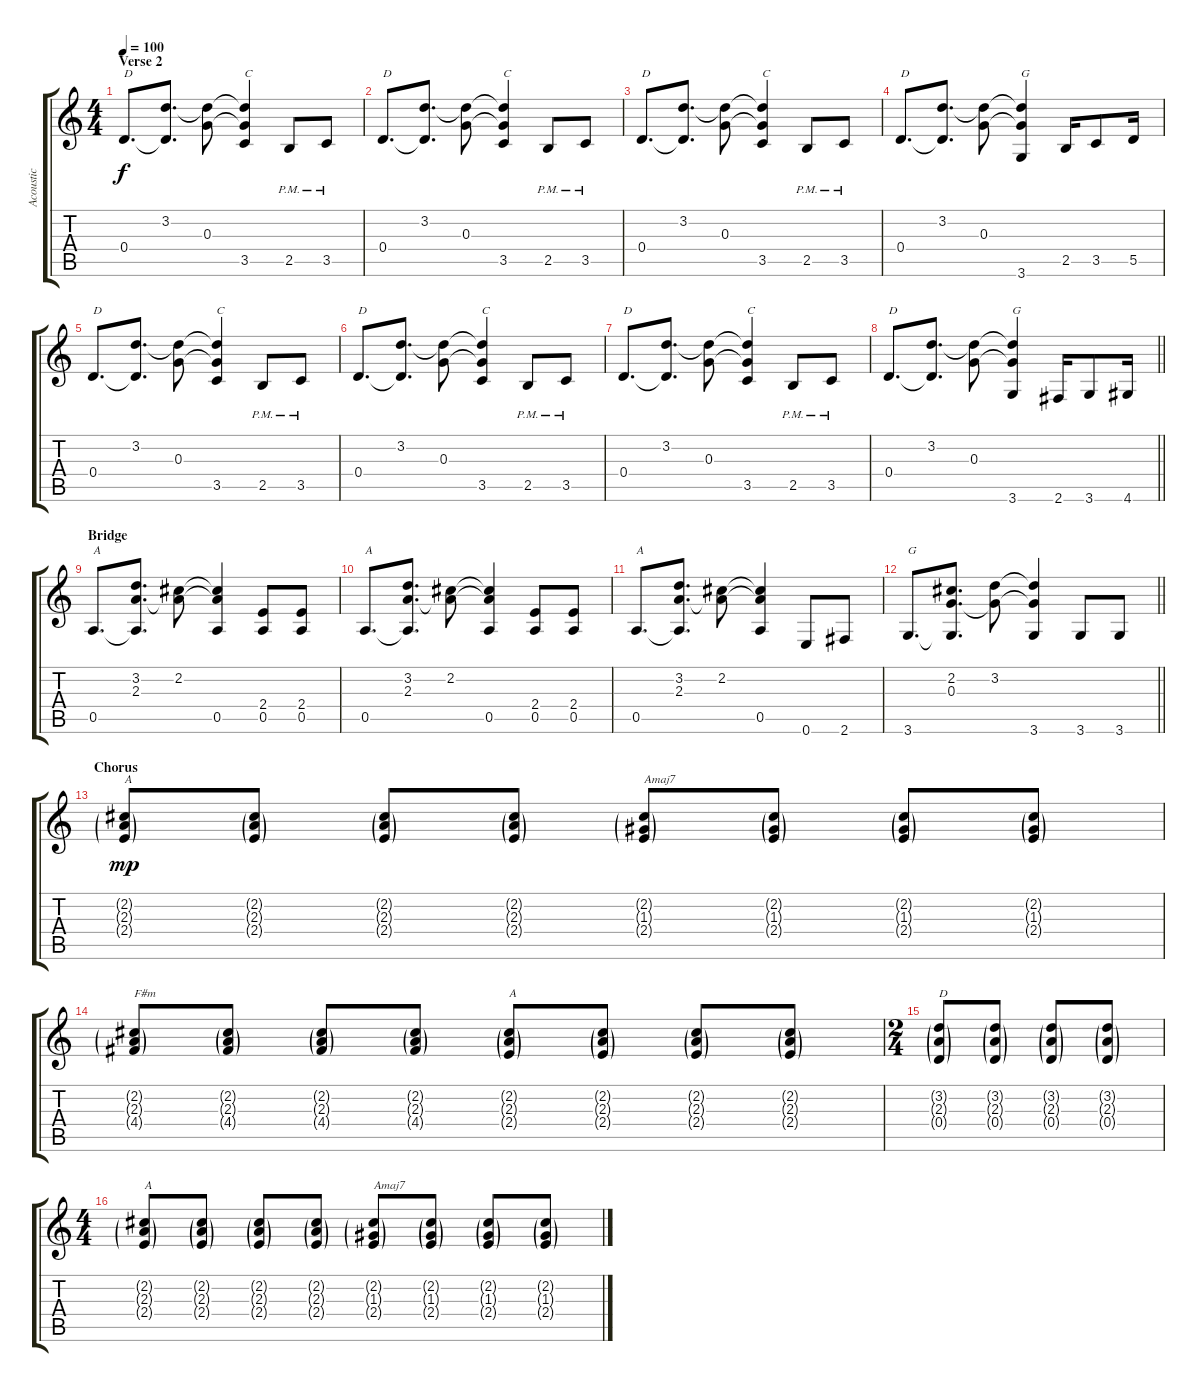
\track ("Acoustic" "Acoustic") {instrument acousticguitarsteel}
\staff {score tabs}
\tuning (E4 B3 G3 D3 A2 E2) {hide}
\ts (4 4)
\section ("" "Verse 2")
\tempo 100
\clef g2
\ks c
0.4.8{d txt "D" dy f} (3.2 0.4{t}).8{d} (3.2{t} 0.3).8 (3.2{t} 0.3{t} 3.5).4{txt "C"} 2.5{pm}.8 3.5{pm}.8 |
0.4.8{d txt "D"} (3.2 0.4{t}).8{d} (3.2{t} 0.3).8 (3.2{t} 0.3{t} 3.5).4{txt "C"} 2.5{pm}.8 3.5{pm}.8 |
0.4.8{d txt "D"} (3.2 0.4{t}).8{d} (3.2{t} 0.3).8 (3.2{t} 0.3{t} 3.5).4{txt "C"} 2.5{pm}.8 3.5{pm}.8 |
0.4.8{d txt "D"} (3.2 0.4{t}).8{d} (3.2{t} 0.3).8 (3.2{t} 0.3{t} 3.6).4{txt "G"} 2.5.16 3.5.8 5.5.16 |
0.4.8{d txt "D"} (3.2 0.4{t}).8{d} (3.2{t} 0.3).8 (3.2{t} 0.3{t} 3.5).4{txt "C"} 2.5{pm}.8 3.5{pm}.8 |
0.4.8{d txt "D"} (3.2 0.4{t}).8{d} (3.2{t} 0.3).8 (3.2{t} 0.3{t} 3.5).4{txt "C"} 2.5{pm}.8 3.5{pm}.8 |
0.4.8{d txt "D"} (3.2 0.4{t}).8{d} (3.2{t} 0.3).8 (3.2{t} 0.3{t} 3.5).4{txt "C"} 2.5{pm}.8 3.5{pm}.8 |
\barLineRight lightlight
0.4.8{d txt "D"} (3.2 0.4{t}).8{d} (3.2{t} 0.3).8 (3.2{t} 0.3{t} 3.6).4{txt "G"} 2.6.16 3.6.8 4.6.16 |
\section ("" "Bridge")
0.5.8{d txt "A"} (3.2 2.3 0.5{t}).8{d} (2.2 2.3{t}).8 (2.2{t} 2.3{t} 0.5).4 (2.4 0.5).8 (2.4 0.5).8 |
0.5.8{d txt "A"} (3.2 2.3 0.5{t}).8{d} (2.2 2.3{t}).8 (2.2{t} 2.3{t} 0.5).4 (2.4 0.5).8 (2.4 0.5).8 |
0.5.8{d txt "A"} (3.2 2.3 0.5{t}).8{d} (2.2 2.3{t}).8 (2.2{t} 2.3{t} 0.5).4 0.6.8 2.6.8 |
\barLineRight lightlight
3.6.8{d txt "G"} (2.2 0.3 3.6{t}).8{d} (3.2 0.3{t}).8 (3.2{t} 0.3{t} 3.6).4 3.6.8 3.6.8 |
\section ("" "Chorus")
(2.2{g} 2.3{g} 2.4{g}).8{txt "A" dy mp} (2.2{g} 2.3{g} 2.4{g}).8 (2.2{g} 2.3{g} 2.4{g}).8 (2.2{g} 2.3{g} 2.4{g}).8 (2.2{g} 1.3{g} 2.4{g}).8{txt "Amaj7"} (2.2{g} 1.3{g} 2.4{g}).8 (2.2{g} 1.3{g} 2.4{g}).8 (2.2{g} 1.3{g} 2.4{g}).8 |
(2.2{g} 2.3{g} 4.4{g}).8{txt "F#m"} (2.2{g} 2.3{g} 4.4{g}).8 (2.2{g} 2.3{g} 4.4{g}).8 (2.2{g} 2.3{g} 4.4{g}).8 (2.2{g} 2.3{g} 2.4{g}).8{txt "A"} (2.2{g} 2.3{g} 2.4{g}).8 (2.2{g} 2.3{g} 2.4{g}).8 (2.2{g} 2.3{g} 2.4{g}).8 |
\ts (2 4)
(3.2{g} 2.3{g} 0.4{g}).8{txt "D"} (3.2{g} 2.3{g} 0.4{g}).8 (3.2{g} 2.3{g} 0.4{g}).8 (3.2{g} 2.3{g} 0.4{g}).8 |
\ts (4 4)
(2.2{g} 2.3{g} 2.4{g}).8{txt "A"} (2.2{g} 2.3{g} 2.4{g}).8 (2.2{g} 2.3{g} 2.4{g}).8 (2.2{g} 2.3{g} 2.4{g}).8 (2.2{g} 1.3{g} 2.4{g}).8{txt "Amaj7"} (2.2{g} 1.3{g} 2.4{g}).8 (2.2{g} 1.3{g} 2.4{g}).8 (2.2{g} 1.3{g} 2.4{g}).8
